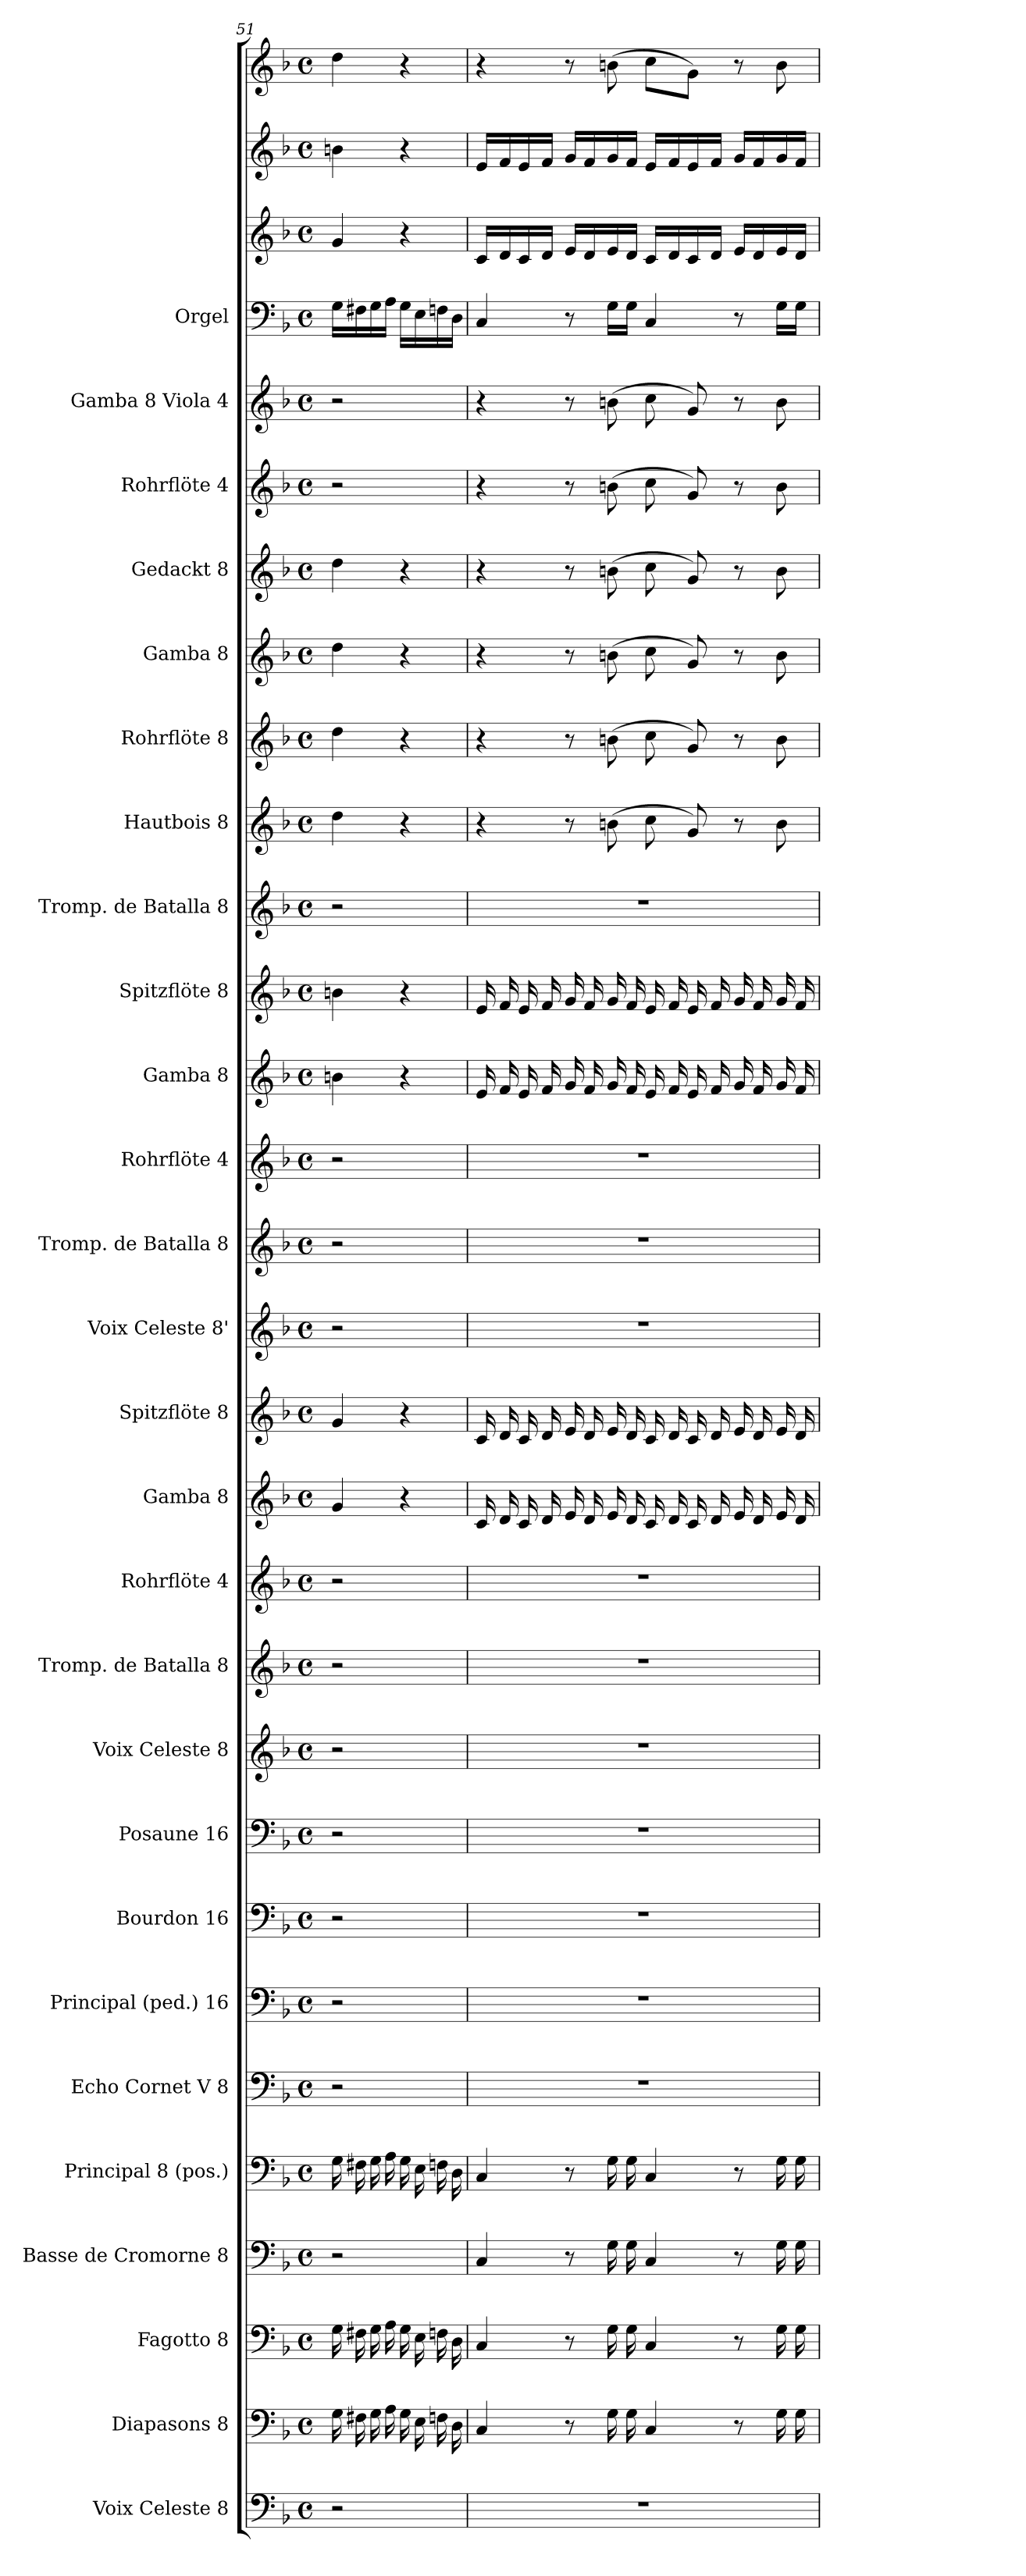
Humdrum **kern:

**kern	**kern	**kern	**kern	**kern	**kern	**kern	**kern	**kern	**kern	**kern	**kern	**kern	**kern	**kern	**kern	**kern	**kern	**kern	**kern	**kern	**kern	**kern	**kern	**kern	**kern	**kern	**kern	**kern	**kern
*part27	*part26	*part25	*part24	*part23	*part22	*part21	*part20	*part19	*part18	*part17	*part16	*part15	*part14	*part13	*part12	*part11	*part10	*part9	*part8	*part7	*part6	*part5	*part4	*part3	*part2	*part1	*part1	*part1	*part1
*staff30	*staff29	*staff28	*staff27	*staff26	*staff25	*staff24	*staff23	*staff22	*staff21	*staff20	*staff19	*staff18	*staff17	*staff16	*staff15	*staff14	*staff13	*staff12	*staff11	*staff10	*staff9	*staff8	*staff7	*staff6	*staff5	*staff4	*staff3	*staff2	*staff1
*I"Voix Celeste 8	*I"Diapasons 8	*I"Fagotto 8	*I"Basse de Cromorne 8	*I"Principal 8 (pos.)	*I"Echo Cornet V 8	*I"Principal (ped.) 16	*I"Bourdon 16	*I"Posaune 16	*I"Voix Celeste 8	*I"Tromp. de Batalla 8	*I"Rohrflöte 4	*I"Gamba 8	*I"Spitzflöte 8	*I"Voix Celeste 8'	*I"Tromp. de Batalla 8	*I"Rohrflöte 4	*I"Gamba 8	*I"Spitzflöte 8	*I"Tromp. de Batalla 8	*I"Hautbois 8	*I"Rohrflöte 8	*I"Gamba 8	*I"Gedackt 8	*I"Rohrflöte 4	*I"Gamba 8 Viola 4	*I"Orgel	*	*	*
!!LO:LB:g=z
*clefF4	*clefF4	*clefF4	*clefF4	*clefF4	*clefF4	*clefF4	*clefF4	*clefF4	*clefG2	*clefG2	*clefG2	*clefG2	*clefG2	*clefG2	*clefG2	*clefG2	*clefG2	*clefG2	*clefG2	*clefG2	*clefG2	*clefG2	*clefG2	*clefG2	*clefG2	*clefF4	*clefG2	*clefG2	*clefG2
*k[b-]	*k[b-]	*k[b-]	*k[b-]	*k[b-]	*k[b-]	*k[b-]	*k[b-]	*k[b-]	*k[b-]	*k[b-]	*k[b-]	*k[b-]	*k[b-]	*k[b-]	*k[b-]	*k[b-]	*k[b-]	*k[b-]	*k[b-]	*k[b-]	*k[b-]	*k[b-]	*k[b-]	*k[b-]	*k[b-]	*k[b-]	*k[b-]	*k[b-]	*k[b-]
*M4/4	*M4/4	*M4/4	*M4/4	*M4/4	*M4/4	*M4/4	*M4/4	*M4/4	*M4/4	*M4/4	*M4/4	*M4/4	*M4/4	*M4/4	*M4/4	*M4/4	*M4/4	*M4/4	*M4/4	*M4/4	*M4/4	*M4/4	*M4/4	*M4/4	*M4/4	*M4/4	*M4/4	*M4/4	*M4/4
*met(c)	*met(c)	*met(c)	*met(c)	*met(c)	*met(c)	*met(c)	*met(c)	*met(c)	*met(c)	*met(c)	*met(c)	*met(c)	*met(c)	*met(c)	*met(c)	*met(c)	*met(c)	*met(c)	*met(c)	*met(c)	*met(c)	*met(c)	*met(c)	*met(c)	*met(c)	*met(c)	*met(c)	*met(c)	*met(c)
=51X2	=51X2	=51X2	=51X2	=51X2	=51X2	=51X2	=51X2	=51X2	=51X2	=51X2	=51X2	=51X2	=51X2	=51X2	=51X2	=51X2	=51X2	=51X2	=51X2	=51X2	=51X2	=51X2	=51X2	=51X2	=51X2	=51X2	=51X2	=51X2	=51X2
2r	16G\	16G\	2r	16G\	2r	2r	2r	2r	2r	2r	2r	4g/	4g/	2r	2r	2r	4bn\	4bn\	2r	4dd\	4dd\	4dd\	4dd\	2r	2r	16G\LL	4g/	4bn\	4dd\
.	16F#X\	16F#X\	.	16F#X\	.	.	.	.	.	.	.	.	.	.	.	.	.	.	.	.	.	.	.	.	.	16F#X\	.	.	.
.	16G\	16G\	.	16G\	.	.	.	.	.	.	.	.	.	.	.	.	.	.	.	.	.	.	.	.	.	16G\	.	.	.
.	16A\	16A\	.	16A\	.	.	.	.	.	.	.	.	.	.	.	.	.	.	.	.	.	.	.	.	.	16A\JJ	.	.	.
.	16G\	16G\	.	16G\	.	.	.	.	.	.	.	4r	4r	.	.	.	4r	4r	.	4r	4r	4r	4r	.	.	16G\LL	4r	4r	4r
.	16E\	16E\	.	16E\	.	.	.	.	.	.	.	.	.	.	.	.	.	.	.	.	.	.	.	.	.	16E\	.	.	.
.	16Fn\	16Fn\	.	16Fn\	.	.	.	.	.	.	.	.	.	.	.	.	.	.	.	.	.	.	.	.	.	16Fn\	.	.	.
.	16D\	16D\	.	16D\	.	.	.	.	.	.	.	.	.	.	.	.	.	.	.	.	.	.	.	.	.	16D\JJ	.	.	.
=52	=52	=52	=52	=52	=52	=52	=52	=52	=52	=52	=52	=52	=52	=52	=52	=52	=52	=52	=52	=52	=52	=52	=52	=52	=52	=52	=52	=52	=52
1r	4C/	4C/	4C/	4C/	1r	1r	1r	1r	1r	1r	1r	16c/	16c/	1r	1r	1r	16e/	16e/	1r	4r	4r	4r	4r	4r	4r	4C/	16c/LL	16e/LL	4r
.	.	.	.	.	.	.	.	.	.	.	.	16d/	16d/	.	.	.	16f/	16f/	.	.	.	.	.	.	.	.	16d/	16f/	.
.	.	.	.	.	.	.	.	.	.	.	.	16c/	16c/	.	.	.	16e/	16e/	.	.	.	.	.	.	.	.	16c/	16e/	.
.	.	.	.	.	.	.	.	.	.	.	.	16d/	16d/	.	.	.	16f/	16f/	.	.	.	.	.	.	.	.	16d/JJ	16f/JJ	.
.	8r	8r	8r	8r	.	.	.	.	.	.	.	16e/	16e/	.	.	.	16g/	16g/	.	8r	8r	8r	8r	8r	8r	8r	16e/LL	16g/LL	8r
.	.	.	.	.	.	.	.	.	.	.	.	16d/	16d/	.	.	.	16f/	16f/	.	.	.	.	.	.	.	.	16d/	16f/	.
.	16G\	16G\	16G\	16G\	.	.	.	.	.	.	.	16e/	16e/	.	.	.	16g/	16g/	.	(>8bn\	(>8bn\	(>8bn\	(>8bn\	(>8bn\	(>8bn\	16G\LL	16e/	16g/	(>8bn\
.	16G\	16G\	16G\	16G\	.	.	.	.	.	.	.	16d/	16d/	.	.	.	16f/	16f/	.	.	.	.	.	.	.	16G\JJ	16d/JJ	16f/JJ	.
.	4C/	4C/	4C/	4C/	.	.	.	.	.	.	.	16c/	16c/	.	.	.	16e/	16e/	.	8cc\	8cc\	8cc\	8cc\	8cc\	8cc\	4C/	16c/LL	16e/LL	8cc\L
.	.	.	.	.	.	.	.	.	.	.	.	16d/	16d/	.	.	.	16f/	16f/	.	.	.	.	.	.	.	.	16d/	16f/	.
.	.	.	.	.	.	.	.	.	.	.	.	16c/	16c/	.	.	.	16e/	16e/	.	8g/)	8g/)	8g/)	8g/)	8g/)	8g/)	.	16c/	16e/	8g\J)
.	.	.	.	.	.	.	.	.	.	.	.	16d/	16d/	.	.	.	16f/	16f/	.	.	.	.	.	.	.	.	16d/JJ	16f/JJ	.
.	8r	8r	8r	8r	.	.	.	.	.	.	.	16e/	16e/	.	.	.	16g/	16g/	.	8r	8r	8r	8r	8r	8r	8r	16e/LL	16g/LL	8r
.	.	.	.	.	.	.	.	.	.	.	.	16d/	16d/	.	.	.	16f/	16f/	.	.	.	.	.	.	.	.	16d/	16f/	.
.	16G\	16G\	16G\	16G\	.	.	.	.	.	.	.	16e/	16e/	.	.	.	16g/	16g/	.	8b\	8b\	8b\	8b\	8b\	8b\	16G\LL	16e/	16g/	8b\
.	16G\	16G\	16G\	16G\	.	.	.	.	.	.	.	16d/	16d/	.	.	.	16f/	16f/	.	.	.	.	.	.	.	16G\JJ	16d/JJ	16f/JJ	.
=	=	=	=	=	=	=	=	=	=	=	=	=	=	=	=	=	=	=	=	=	=	=	=	=	=	=	=	=	=
*-	*-	*-	*-	*-	*-	*-	*-	*-	*-	*-	*-	*-	*-	*-	*-	*-	*-	*-	*-	*-	*-	*-	*-	*-	*-	*-	*-	*-	*-
